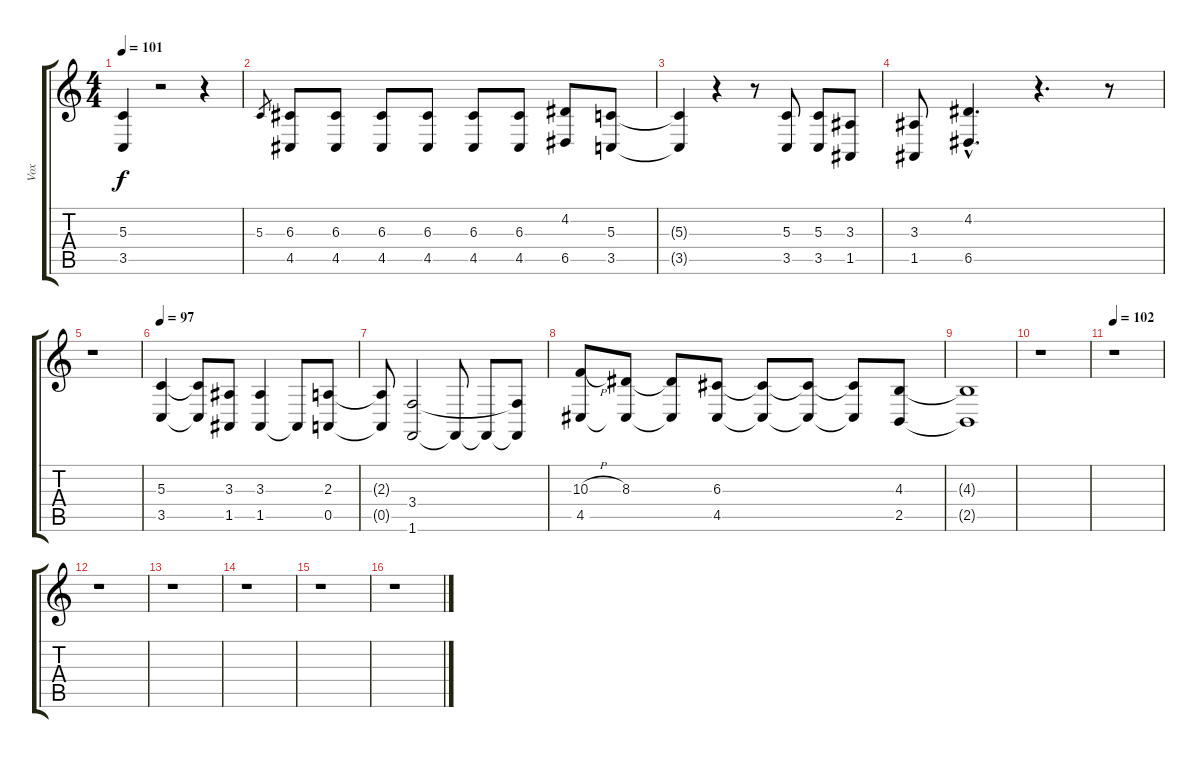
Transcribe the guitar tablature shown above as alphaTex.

\track ("Vox" "Vox") {instrument lead6voice}
\staff {score tabs}
\tuning (E4 B3 G3 D3 A2 E2) {hide}
\ts (4 4)
\tempo 101
\clef g2
\ks c
(5.3{t} 3.5{t}).4{dy f} r.2 r.4 |
5.3.8{gr} (6.3 4.5).8 (6.3 4.5).8 (6.3 4.5).8 (6.3 4.5).8 (6.3 4.5).8 (6.3 4.5).8 (4.2 6.5).8 (5.3 3.5).8 |
(5.3{t} 3.5{t}).4 r.4 r.8 (5.3 3.5).8 (5.3 3.5).8 (3.3 1.5).8 |
(3.3 1.5).8 (4.2{hac} 6.5{hac}).4{d} r.4{d} r.8 |
r.1 |
\tempo 97
(5.3 3.5).4 (5.3{t} 3.5{t}).8 (3.3 1.5).8 (3.3 1.5).4 1.5{t}.8 (2.3 0.5).8 |
(2.3{t} 0.5{t}).8 (3.4 1.6).2 1.6{t}.8 1.6{t}.8 (3.4{t} 1.6{t}).8 |
(10.3{h} 4.5).8 (8.3 4.5{t}).8 (8.3{t} 4.5{t}).8 (6.3 4.5).8 (6.3{t} 4.5{t}).8 (6.3{t} 4.5{t}).8 (6.3{t} 4.5{t}).8 (4.3 2.5).8 |
(4.3{t} 2.5{t}).1 |
r.1 |
\tempo 102
r.1 |
r.1 |
r.1 |
r.1 |
r.1 |
r.1
